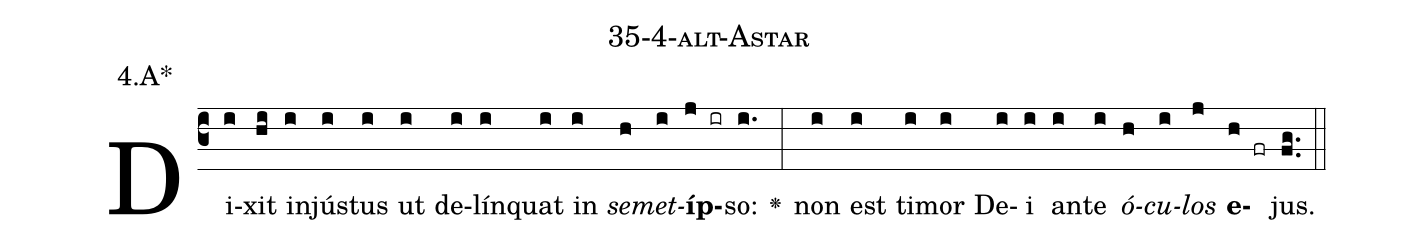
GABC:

name: 35-4-alt-Astar;
annotation: 4.A*;
%%
(c3)Di(i)xit(hi) in(i)jús(i)tus(i) ut(i) de(i)lín(i)quat(i) in(i) <i>se</i>(h)<i>met</i>(i)<b>íp</b>(j ir)so:(i.) <v>\greheightstar</v>(:) non(i) est(i) ti(i)mor(i) De(i)i(i) an(i)te(i) <i>ó</i>(h)<i>cu</i>(i)<i>los</i>(j) <b>e</b>(h fr)jus.(fg..) (::)


%E(i) u(h) o(i) u(j) a(h) e.(fg..) (::)
